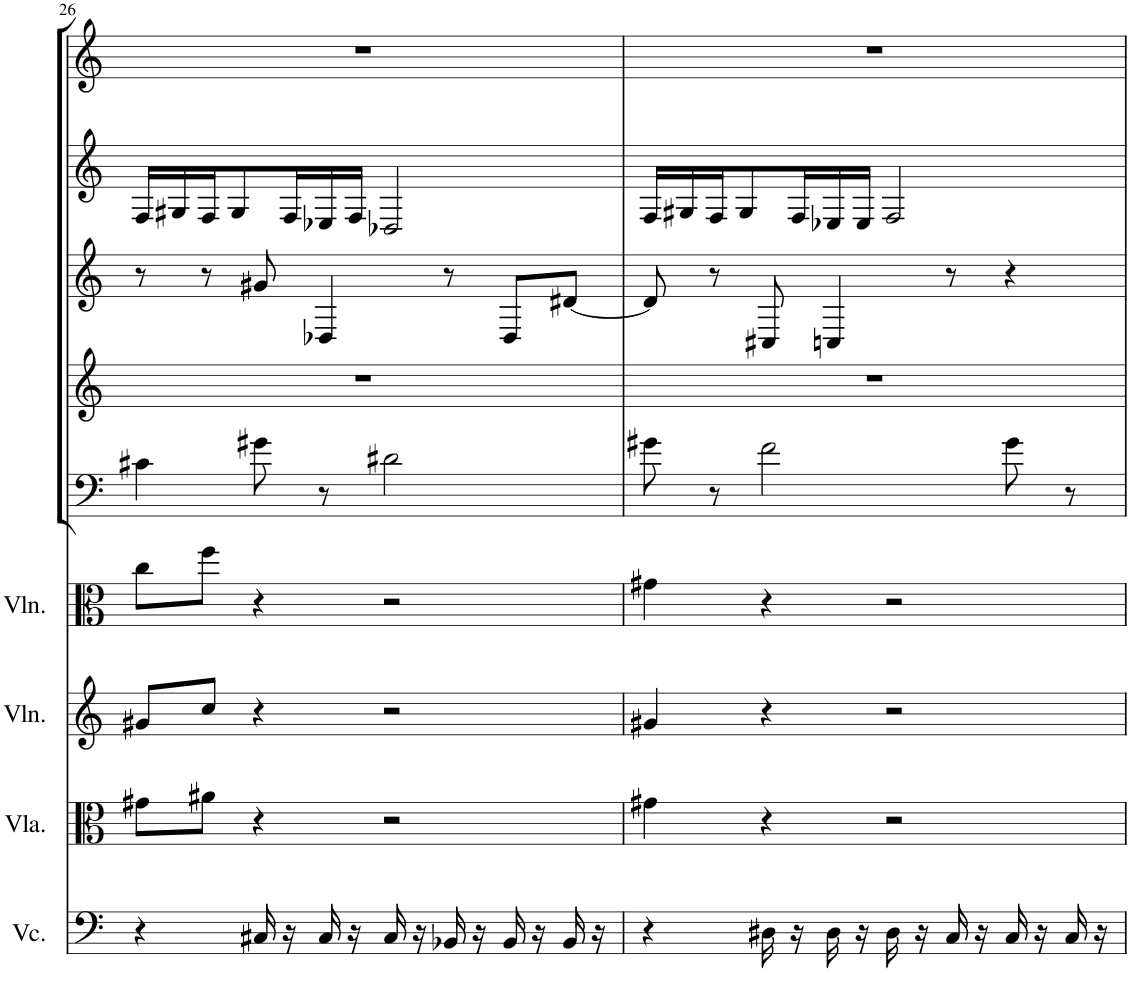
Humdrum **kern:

**kern	**kern	**kern	**kern	**kern	**kern	**kern	**kern	**kern
*part9	*part8	*part7	*part6	*part5	*part4	*part3	*part2	*part1
*staff9	*staff8	*staff7	*staff6	*staff5	*staff4	*staff3	*staff2	*staff1
*I"Violoncello	*I"Viola	*I"Violin	*I"Violin	*I"Bassoon	*I"Horn in F	*I"Bb Clarinet	*I"Oboe	*I"Flute
*I'Vc.	*I'Vla.	*I'Vln.	*I'Vln.	*I'Bsn	*I'Hn	*I'Cl	*I'Ob	*I'Fl
!!LO:PB:g=z
*clefF4	*clefC3	*clefG2	*clefC3	*clefF4	*clefG2	*clefG2	*clefG2	*clefG2
*	*	*	*	*	*ITrd4c7	*ITrd1c2	*	*
*k[]	*k[]	*k[]	*k[]	*k[]	*k[]	*k[]	*k[]	*k[]
*M4/4	*M4/4	*M4/4	*M4/4	*M4/4	*M4/4	*M4/4	*M4/4	*M4/4
=26	=26	=26	=26	=26	=26	=26	=26	=26
4r	8g#X\L	8g#X/L	8cc\L	4c#X\	1r	8r	16F/LL	1r
.	.	.	.	.	.	.	16G#X/	.
.	8a#X\J	8cc/J	8ff\J	.	.	8r	16F/J	.
.	.	.	.	.	.	.	8G#/	.
16C#X/	4r	4r	4r	8g#X\	.	8g#X/	.	.
16r	.	.	.	.	.	.	16F/L	.
16C#/	.	.	.	8r	.	4D-X/	16E-X/	.
16r	.	.	.	.	.	.	16F/JJ	.
16C#/	2r	2r	2r	2d#X\	.	.	2D-X/	.
16r	.	.	.	.	.	.	.	.
16BB-X/	.	.	.	.	.	8r	.	.
16r	.	.	.	.	.	.	.	.
16BB-/	.	.	.	.	.	8D-/L	.	.
16r	.	.	.	.	.	.	.	.
16BB-/	.	.	.	.	.	[8d#X/J	.	.
16r	.	.	.	.	.	.	.	.
=27	=27	=27	=27	=27	=27	=27	=27	=27
4r	4g#X\	4g#X/	4g#X\	8g#X\	1r	8d#/]	16F/LL	1r
.	.	.	.	.	.	.	16G#X/	.
.	.	.	.	8r	.	8r	16F/J	.
.	.	.	.	.	.	.	8G#/	.
16D#X\	4r	4r	4r	2f\	.	8C#X/	.	.
16r	.	.	.	.	.	.	16F/L	.
16D#\	.	.	.	.	.	4Cn/	16E-X/	.
16r	.	.	.	.	.	.	16E-/JJ	.
16D#\	2r	2r	2r	.	.	.	2F/	.
16r	.	.	.	.	.	.	.	.
16C/	.	.	.	.	.	8r	.	.
16r	.	.	.	.	.	.	.	.
16C/	.	.	.	8g#\	.	4r	.	.
16r	.	.	.	.	.	.	.	.
16C/	.	.	.	8r	.	.	.	.
16r	.	.	.	.	.	.	.	.
=	=	=	=	=	=	=	=	=
*-	*-	*-	*-	*-	*-	*-	*-	*-
